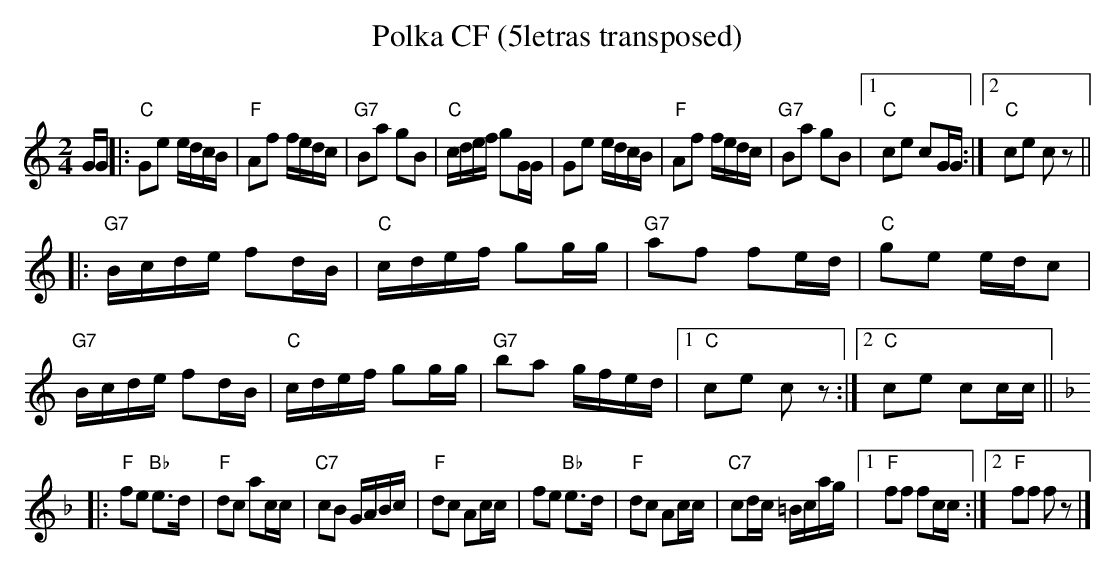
X:1
T: Polka CF (5letras transposed)
M:2/4
L:1/16
K:C transpose=3 %%MIDI gchordon
GG |: "C"G2e2 edcB | "F"A2f2 fedc | "G7"B2a2 g2B2 | "C"cdef g2GG | G2e2 edcB | "F"A2f2 fedc | "G7"B2a2 g2B2 |1 "C"c2e2 c2GG :|2 "C"c2e2 c2z2 ||
|: "G7"Bcde f2dB | "C"cdef g2gg | "G7"a2f2 f2ed | "C"g2e2 edc2 | "G7"Bcde f2dB | "C"cdef g2gg  | "G7"b2a2 gfed |1 "C"c2e2 c2z2 :|2 "C"c2e2 c2cc || [K:F]
|: "F"f2e2 "Bb"e3d | "F"d2c2 a2cc | "C7"c2B2 GABc | "F"d2c2 A2cc | f2e2 "Bb"e3d | "F"d2c2 A2cc | "C7"c2dc =Bcag |1 "F"f2f2 f2cc :|2 "F"f2f2 f2z2 |]
